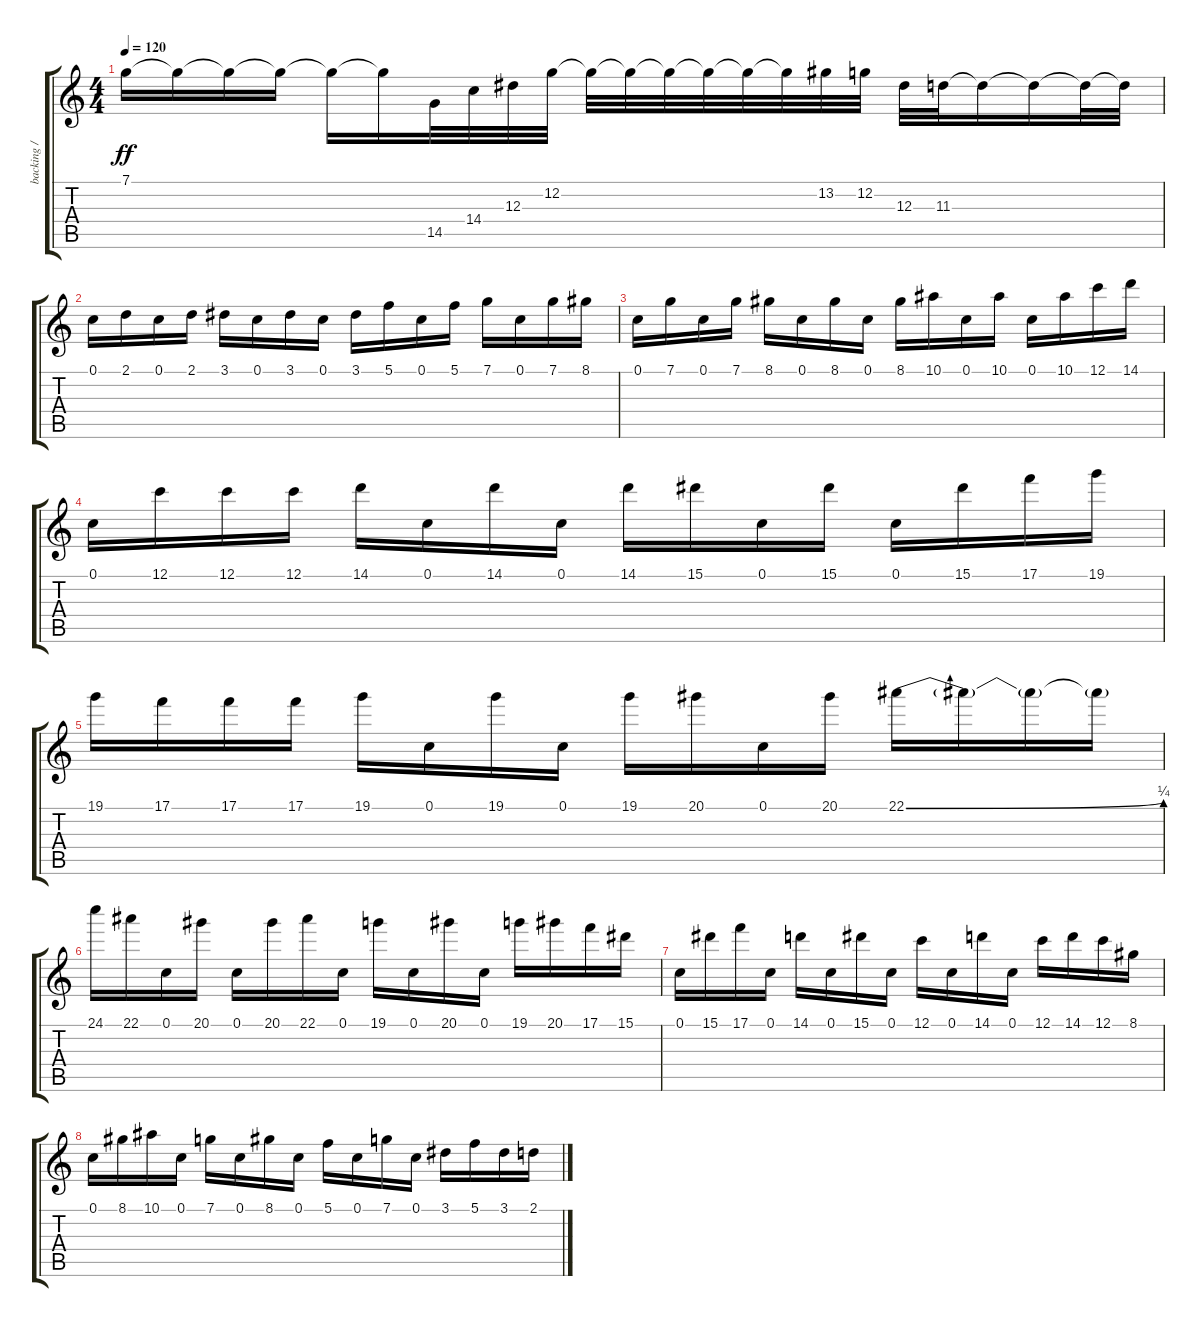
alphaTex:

\track ("backing / solo backing" "backing / ") {instrument distortionguitar}
\staff {score tabs}
\tuning (C4 G3 Eb3 Bb2 F2 C2) {hide}
\ts (4 4)
\tempo 120
\clef g2
\ks c
7.1{t}.16{dy ff} 7.1{t}.16 7.1{t}.16 7.1{t}.16 7.1{t}.16 7.1{t}.16 14.5.32 14.4.32 12.3.32 12.2.32 12.2{t}.32 12.2{t}.32 12.2{t}.32 12.2{t}.32 12.2{t}.32 12.2{t}.32 13.2.32 12.2.32 12.3.32 11.3.32 11.3{t}.16 11.3{t}.16 11.3{t}.32 11.3{t}.32 |
0.1.16 2.1.16 0.1.16 2.1.16 3.1.16 0.1.16 3.1.16 0.1.16 3.1.16 5.1.16 0.1.16 5.1.16 7.1.16 0.1.16 7.1.16 8.1.16 |
0.1.16 7.1.16 0.1.16 7.1.16 8.1.16 0.1.16 8.1.16 0.1.16 8.1.16 10.1.16 0.1.16 10.1.16 0.1.16 10.1.16 12.1.16 14.1.16 |
0.1.16 12.1.16 12.1.16 12.1.16 14.1.16 0.1.16 14.1.16 0.1.16 14.1.16 15.1.16 0.1.16 15.1.16 0.1.16 15.1.16 17.1.16 19.1.16 |
19.1.16 17.1.16 17.1.16 17.1.16 19.1.16 0.1.16 19.1.16 0.1.16 19.1.16 20.1.16 0.1.16 20.1.16 22.1{be (bend 0 0 30 1)}.16 22.1{t}.16 22.1{t}.16 22.1{t}.16 |
24.1.16 22.1.16 0.1.16 20.1.16 0.1.16 20.1.16 22.1.16 0.1.16 19.1.16 0.1.16 20.1.16 0.1.16 19.1.16 20.1.16 17.1.16 15.1.16 |
0.1.16 15.1.16 17.1.16 0.1.16 14.1.16 0.1.16 15.1.16 0.1.16 12.1.16 0.1.16 14.1.16 0.1.16 12.1.16 14.1.16 12.1.16 8.1.16 |
0.1.16 8.1.16 10.1.16 0.1.16 7.1.16 0.1.16 8.1.16 0.1.16 5.1.16 0.1.16 7.1.16 0.1.16 3.1.16 5.1.16 3.1.16 2.1.16
